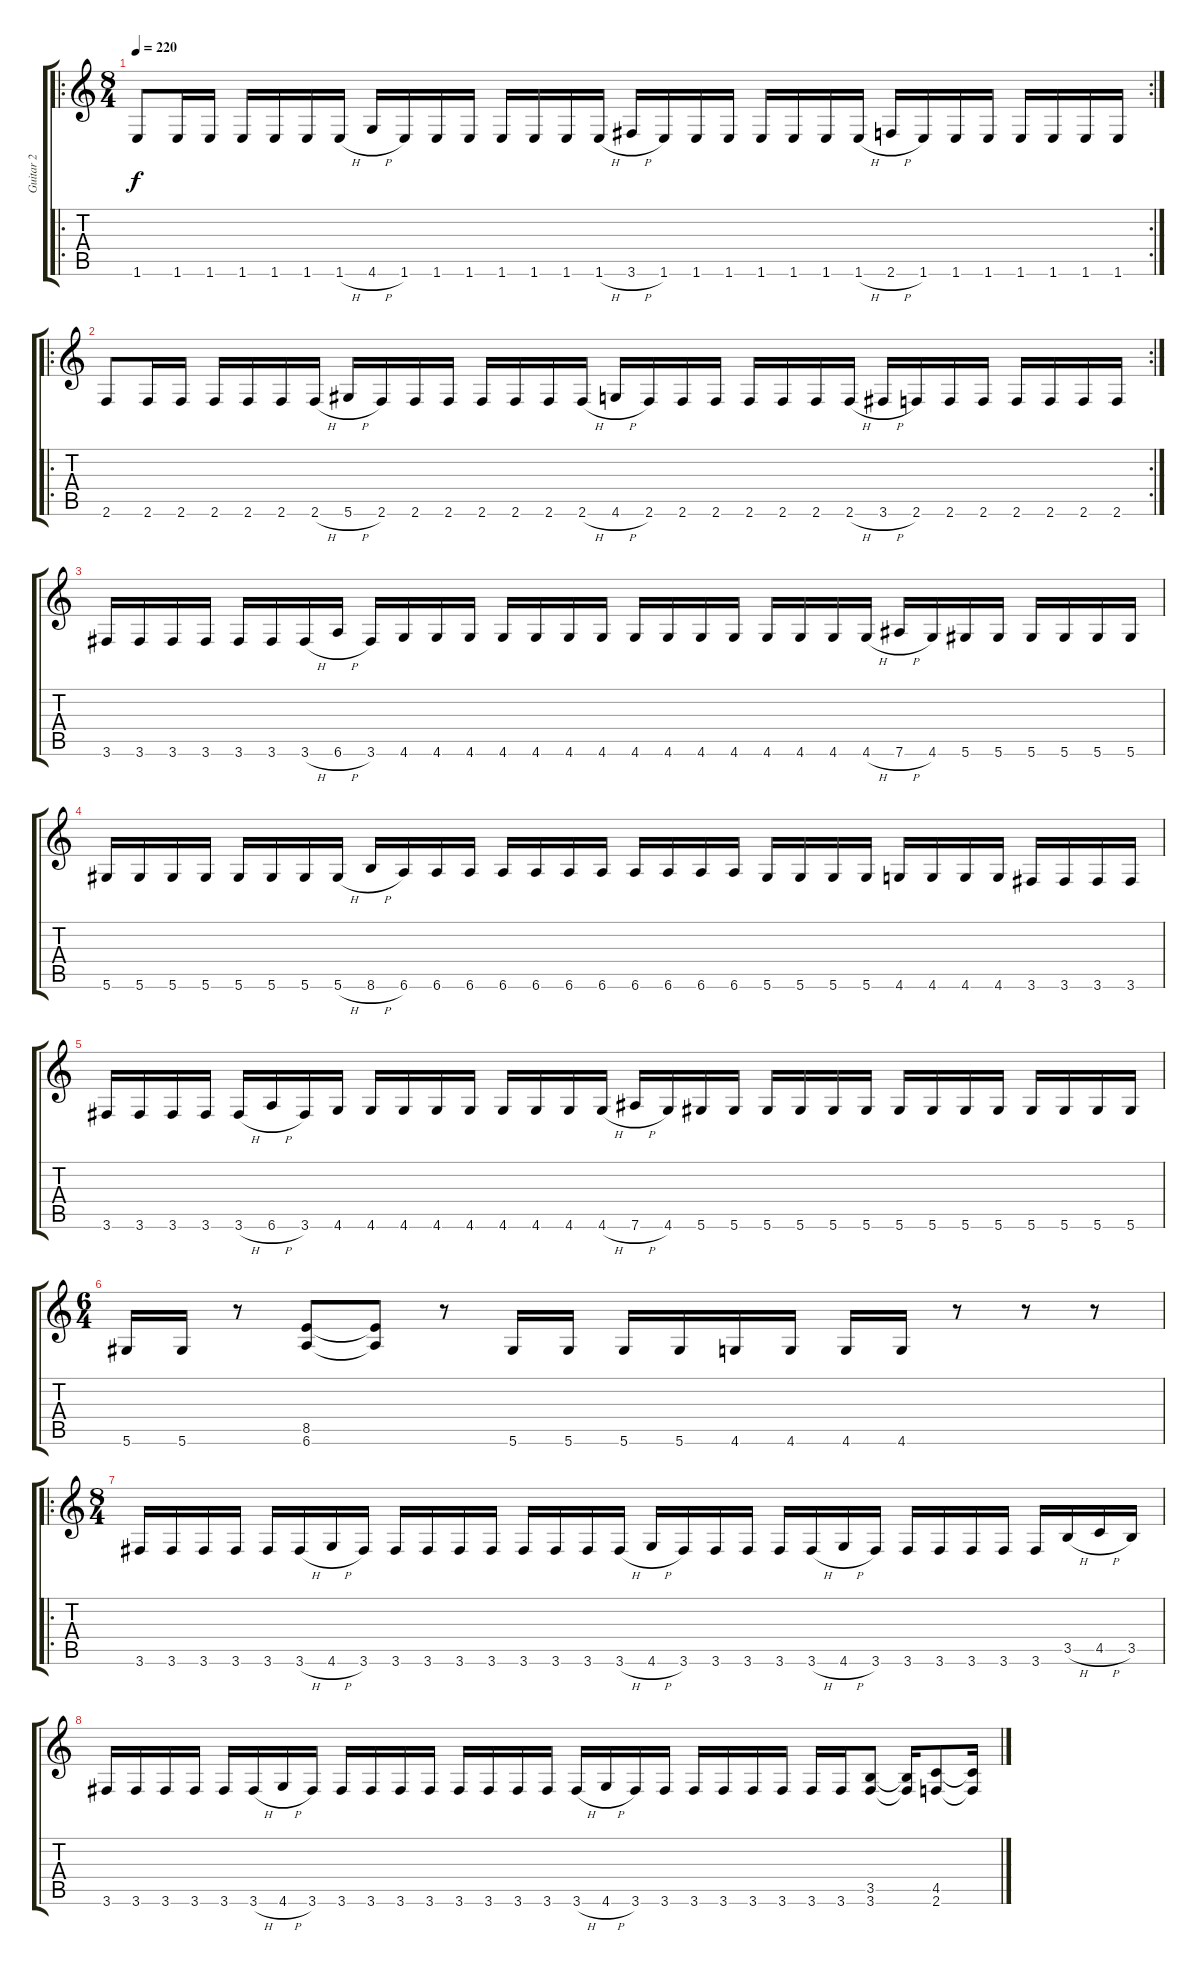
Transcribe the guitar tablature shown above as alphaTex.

\track ("Guitar 2" "Guitar 2") {instrument distortionguitar}
\staff {score tabs}
\tuning (Eb4 Bb3 Gb3 Db3 Ab2 Eb2) {hide}
\ro
\rc 2
\ts (8 4)
\tempo 220
\clef g2
\ks c
1.6.8{dy f} 1.6.16 1.6.16 1.6.16 1.6.16 1.6.16 1.6{h}.16 4.6{h}.16 1.6.16 1.6.16 1.6.16 1.6.16 1.6.16 1.6.16 1.6{h}.16 3.6{h}.16 1.6.16 1.6.16 1.6.16 1.6.16 1.6.16 1.6.16 1.6{h}.16 2.6{h}.16 1.6.16 1.6.16 1.6.16 1.6.16 1.6.16 1.6.16 1.6.16 |
\ro
\rc 2
2.6.8 2.6.16 2.6.16 2.6.16 2.6.16 2.6.16 2.6{h}.16 5.6{h}.16 2.6.16 2.6.16 2.6.16 2.6.16 2.6.16 2.6.16 2.6{h}.16 4.6{h}.16 2.6.16 2.6.16 2.6.16 2.6.16 2.6.16 2.6.16 2.6{h}.16 3.6{h}.16 2.6.16 2.6.16 2.6.16 2.6.16 2.6.16 2.6.16 2.6.16 |
3.6.16 3.6.16 3.6.16 3.6.16 3.6.16 3.6.16 3.6{h}.16 6.6{h}.16 3.6.16 4.6.16 4.6.16 4.6.16 4.6.16 4.6.16 4.6.16 4.6.16 4.6.16 4.6.16 4.6.16 4.6.16 4.6.16 4.6.16 4.6.16 4.6{h}.16 7.6{h}.16 4.6.16 5.6.16 5.6.16 5.6.16 5.6.16 5.6.16 5.6.16 |
5.6.16 5.6.16 5.6.16 5.6.16 5.6.16 5.6.16 5.6.16 5.6{h}.16 8.6{h}.16 6.6.16 6.6.16 6.6.16 6.6.16 6.6.16 6.6.16 6.6.16 6.6.16 6.6.16 6.6.16 6.6.16 5.6.16 5.6.16 5.6.16 5.6.16 4.6.16 4.6.16 4.6.16 4.6.16 3.6.16 3.6.16 3.6.16 3.6.16 |
3.6.16 3.6.16 3.6.16 3.6.16 3.6{h}.16 6.6{h}.16 3.6.16 4.6.16 4.6.16 4.6.16 4.6.16 4.6.16 4.6.16 4.6.16 4.6.16 4.6{h}.16 7.6{h}.16 4.6.16 5.6.16 5.6.16 5.6.16 5.6.16 5.6.16 5.6.16 5.6.16 5.6.16 5.6.16 5.6.16 5.6.16 5.6.16 5.6.16 5.6.16 |
\ts (6 4)
5.6.16 5.6.16 r.8 (8.5 6.6).8 (8.5{t} 6.6{t}).8 r.8 5.6.16 5.6.16 5.6.16 5.6.16 4.6.16 4.6.16 4.6.16 4.6.16 r.8 r.8 r.8 |
\ro
\ts (8 4)
3.6.16 3.6.16 3.6.16 3.6.16 3.6.16 3.6{h}.16 4.6{h}.16 3.6.16 3.6.16 3.6.16 3.6.16 3.6.16 3.6.16 3.6.16 3.6.16 3.6{h}.16 4.6{h}.16 3.6.16 3.6.16 3.6.16 3.6.16 3.6{h}.16 4.6{h}.16 3.6.16 3.6.16 3.6.16 3.6.16 3.6.16 3.6.16 3.5{h}.16 4.5{h}.16 3.5.16 |
3.6.16 3.6.16 3.6.16 3.6.16 3.6.16 3.6{h}.16 4.6{h}.16 3.6.16 3.6.16 3.6.16 3.6.16 3.6.16 3.6.16 3.6.16 3.6.16 3.6.16 3.6{h}.16 4.6{h}.16 3.6.16 3.6.16 3.6.16 3.6.16 3.6.16 3.6.16 3.6.16 3.6.16 (3.5 3.6).8 (3.5{t} 3.6{t}).16 (4.5 2.6).8 (4.5{t} 2.6{t}).16
